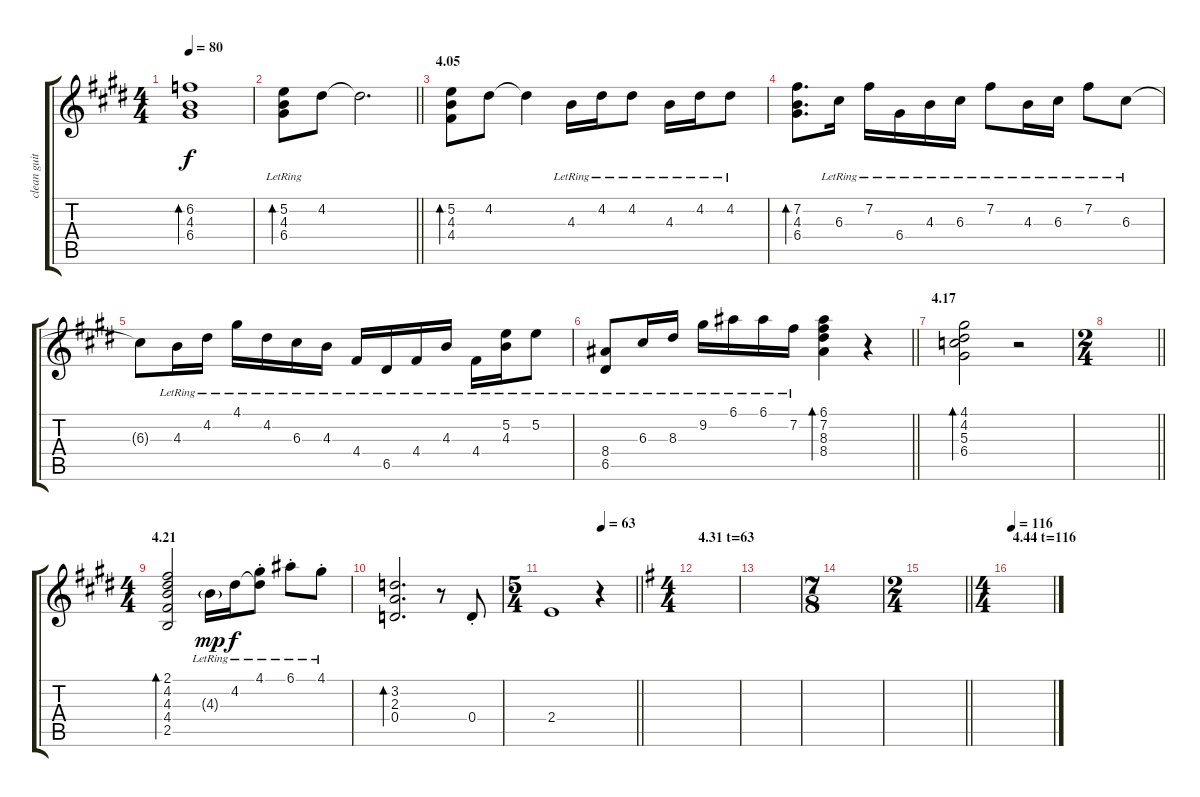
\track ("clean guitar" "clean guit") {instrument electricguitarjazz}
\staff {score tabs}
\tuning (E4 B3 G3 D3 A2 E2) {hide}
\ts (4 4)
\tempo 80
\clef g2
\ks e
(6.2 4.3 6.4).1{bd 30 dy f} |
\barLineRight lightlight
(5.2{lr} 4.3{lr} 6.4{lr}).8{bd 30} 4.2.8 4.2{t}.2{d} |
\section ("" "4.05")
(5.2 4.3 4.4).8{bd 30} 4.2.8 4.2{t}.4 4.3{lr}.16 4.2{lr}.16 4.2{lr}.8 4.3{lr}.16 4.2{lr}.16 4.2{lr}.8 |
(7.2 4.3 6.4).8{d bd 30} 6.3{lr}.16 7.2{lr}.16 6.4{lr}.16 4.3{lr}.16 6.3{lr}.16 7.2{lr}.8 4.3{lr}.16 6.3{lr}.16 7.2{lr}.8 6.3{lr}.8 |
6.3{t}.8 4.3{lr}.16 4.2{lr}.16 4.1{lr}.16 4.2{lr}.16 6.3{lr}.16 4.3{lr}.16 4.4{lr}.16 6.5{lr}.16 4.4{lr}.16 4.3{lr}.16 4.4{lr}.16 (5.2{lr} 4.3{lr}).16 5.2{lr}.8 |
\barLineRight lightlight
(8.4{lr} 6.5{lr}).8 6.3{lr}.16 8.3{lr}.16 9.2{lr}.16 6.1{lr}.16 6.1{lr}.16 7.2{lr}.16 (6.1 7.2 8.3 8.4).4{bd 30} r.4 |
\section ("" "4.17")
(4.1 4.2 5.3 6.4).2{bd 30} r.2 |
\ts (2 4)
\barLineRight lightlight
|
\ts (4 4)
\section ("" "4.21")
(2.1 4.2 4.3 4.4 2.5).2{bd 30} 4.3{g lr}.16{dy mp} 4.2{lr}.16{dy f} (4.1{st lr} 4.2{t}).8 6.1{st lr}.8 4.1{st lr}.8 |
(3.2 2.3 0.4).2{d bd 30} r.8 0.4{st}.8 |
\ts (5 4)
\tempo (63 0.6)
\barLineRight lightlight
2.4.1 r.4 |
\ts (4 4)
\section ("" "4.31 t=63")
\ks g
|
|
\ts (7 8)
|
\ts (2 4)
\barLineRight lightlight
|
\ts (4 4)
\section ("" "4.44 t=116")
\tempo 116
